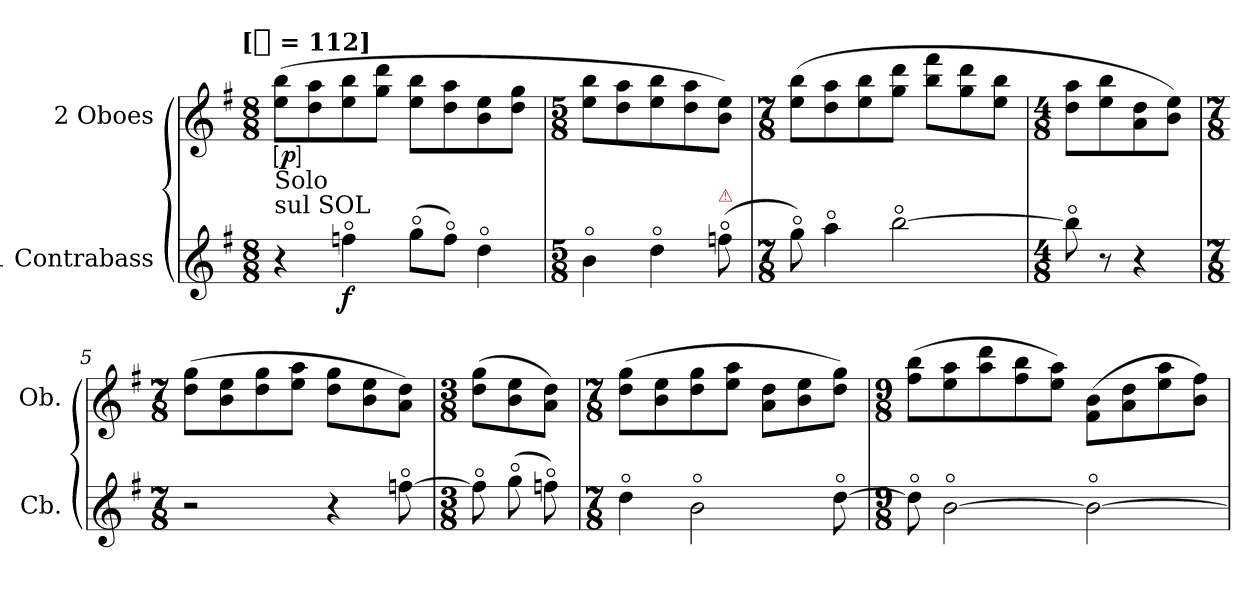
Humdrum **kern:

**kern	**dynam	**kern	**dynam
*part2	*part2	*part1	*part1
*staff2	*staff2	*staff1	*staff1
*I"1 Contrabass	*	*I"2 Oboes	*
*I'Cb.	*	*I'Ob.	*
*clefG2	*	*clefG2	*
*ITrd7c12	*	*	*
*k[f#]	*	*k[f#]	*
*G:	*	*G:	*
!!LO:TX:omd:t=[[8th] = 112]
*M8/8	*	*M8/8	*
*MM56	*	*MM56	*
=1	=1	=1	=1
!LO:TX:a:t=sul SOL	!	!	!
!LO:TX:a:t=Solo	!	!	!
!	!	!	!LO:DY:ed=brack
4r	.	(8ee 8bbL	p
.	.	8dd 8aa	.
4fno	f	8ee 8bb	.
.	.	8gg 8dddJ	.
(8goL	.	8ee 8bbL	.
8foJ)	.	8dd 8aa	.
4do	.	8b 8ee	.
.	.	8dd 8ggJ	.
=2	=2	=2	=2
*M5/8	*	*M5/8	*
4Bo	.	8ee 8bbL	.
.	.	8dd 8aa	.
4do	.	8ee 8bb	.
.	.	8dd 8aa	.
!LO:TX:a:color=crimson:t=⚠	!	!	!
(8fno	.	8b 8eeiJ)	.
=3	=3	=3	=3
*M7/8	*	*M7/8	*
8go)	.	(8ee 8bbL	.
4ao	.	8dd 8aa	.
.	.	8ee 8bb	.
[2bo	.	8gg 8dddJ	.
.	.	8bb 8fff#L	.
.	.	8gg 8ddd	.
.	.	8ee 8bbJ	.
=4	=4	=4	=4
*M4/8	*	*M4/8	*
8bo]	.	8dd 8aaL	.
8r	.	8ee 8bb	.
4r	.	8a 8dd	.
.	.	8b 8eeJ)	.
=5	=5	=5	=5
*M7/8	*	*M7/8	*
2r	.	(8dd 8ggL	.
.	.	8b 8ee	.
.	.	8dd 8gg	.
.	.	8ee 8aaJ	.
4r	.	8dd 8ggL	.
.	.	8b 8ee	.
[8fno	.	8a 8ddJ)	.
=6	=6	=6	=6
*M3/8	*	*M3/8	*
8fno]	.	(8dd 8ggL	.
(8go	.	8b 8ee	.
8fo)	.	8a 8ddJ)	.
=7	=7	=7	=7
*M7/8	*	*M7/8	*
4do	.	(8dd 8ggL	.
.	.	8b 8ee	.
2Bo	.	8dd 8gg	.
.	.	8ee 8aaJ	.
.	.	8a 8ddL	.
.	.	8b 8ee	.
[8do	.	8dd 8ggJ)	.
=8	=8	=8	=8
*M9/8	*	*M9/8	*
8do]	.	(8ff# 8bbL	.
[2Bo	.	8ee 8aa	.
.	.	8aa 8ddd	.
.	.	8ff# 8bb	.
.	.	8ee 8aaJ)	.
2Bo_	.	(8f# 8bL	.
.	.	8a 8dd	.
.	.	8ee 8aa	.
.	.	8b 8ff#J)	.
=	=	=	=
*-	*-	*-	*-
